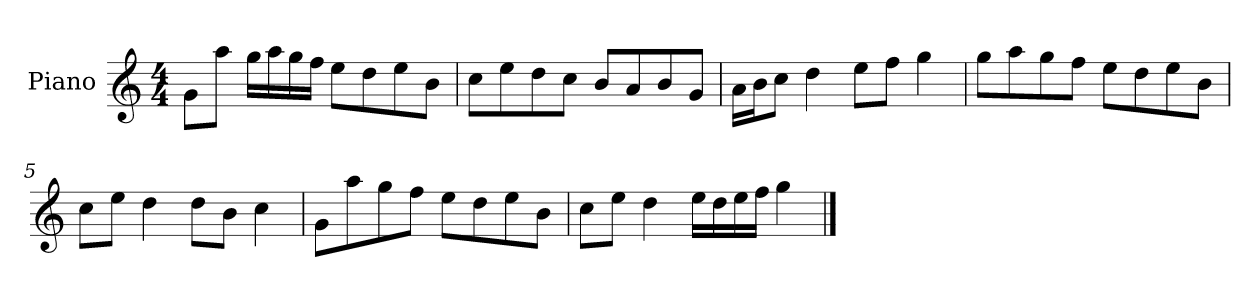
**kern
*part1
*staff1
*I"Piano
*I'P-no
*clefG2
*k[]
*M4/4
*MM90
=1
8g\L
8aa\J
16gg\LL
16aa\
16gg\
16ff\JJ
8ee\L
8dd\
8ee\
8b\J
=2
8cc\L
8ee\
8dd\
8cc\J
8b/L
8a/
8b/
8g/J
=3
16a\LL
16b\J
8cc\J
4dd\
8ee\L
8ff\J
4gg\
=4
8gg\L
8aa\
8gg\
8ff\J
8ee\L
8dd\
8ee\
8b\J
=5
8cc\L
8ee\J
4dd\
8dd\L
8b\J
4cc\
!!LO:LB:g=z
=6
8g\L
8aa\
8gg\
8ff\J
8ee\L
8dd\
8ee\
8b\J
=7
8cc\L
8ee\J
4dd\
16ee\LL
16dd\
16ee\
16ff\JJ
4gg\
==
*-
